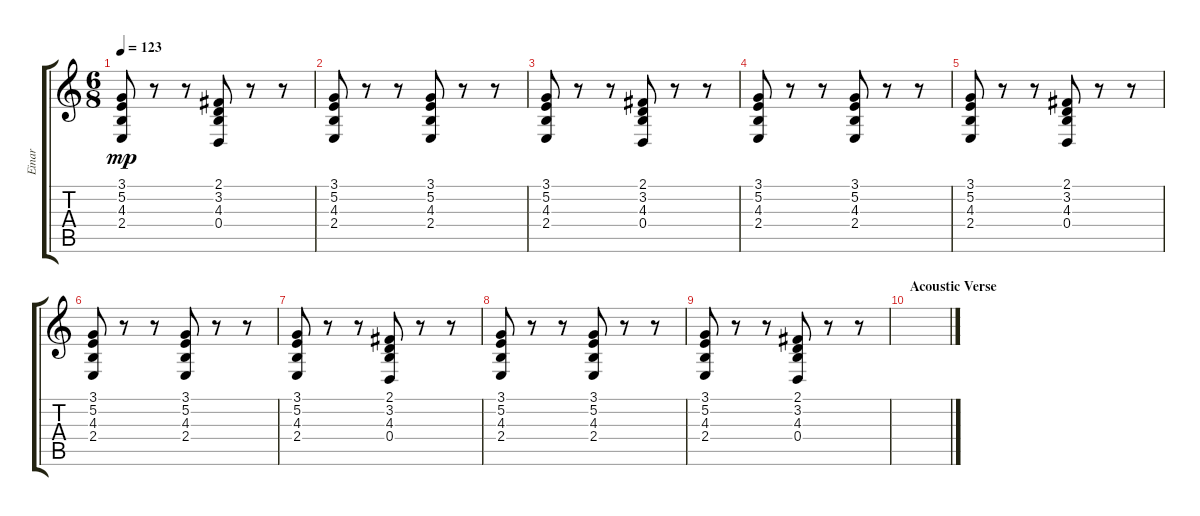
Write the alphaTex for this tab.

\track ("Einar" "Einar") {instrument stringensemble1}
\staff {score tabs}
\tuning (E4 B3 G3 D3 A2 E2) {hide}
\ts (6 8)
\tempo 123
\clef g2
\ks c
(3.1 5.2 4.3 2.4).8{dy mp} r.8 r.8 (2.1 3.2 4.3 0.4).8 r.8 r.8 |
(3.1 5.2 4.3 2.4).8{volume 10 instrument pizzicatostrings} r.8 r.8 (3.1 5.2 4.3 2.4).8 r.8 r.8 |
(3.1 5.2 4.3 2.4).8 r.8 r.8 (2.1 3.2 4.3 0.4).8 r.8 r.8 |
(3.1 5.2 4.3 2.4).8 r.8 r.8 (3.1 5.2 4.3 2.4).8 r.8 r.8 |
(3.1 5.2 4.3 2.4).8 r.8 r.8 (2.1 3.2 4.3 0.4).8 r.8 r.8 |
(3.1 5.2 4.3 2.4).8{volume 10 instrument pizzicatostrings} r.8 r.8 (3.1 5.2 4.3 2.4).8 r.8 r.8 |
(3.1 5.2 4.3 2.4).8 r.8 r.8 (2.1 3.2 4.3 0.4).8 r.8 r.8 |
(3.1 5.2 4.3 2.4).8 r.8 r.8 (3.1 5.2 4.3 2.4).8 r.8 r.8 |
(3.1 5.2 4.3 2.4).8 r.8 r.8 (2.1 3.2 4.3 0.4).8 r.8 r.8 |
\section ("" "Acoustic Verse")
